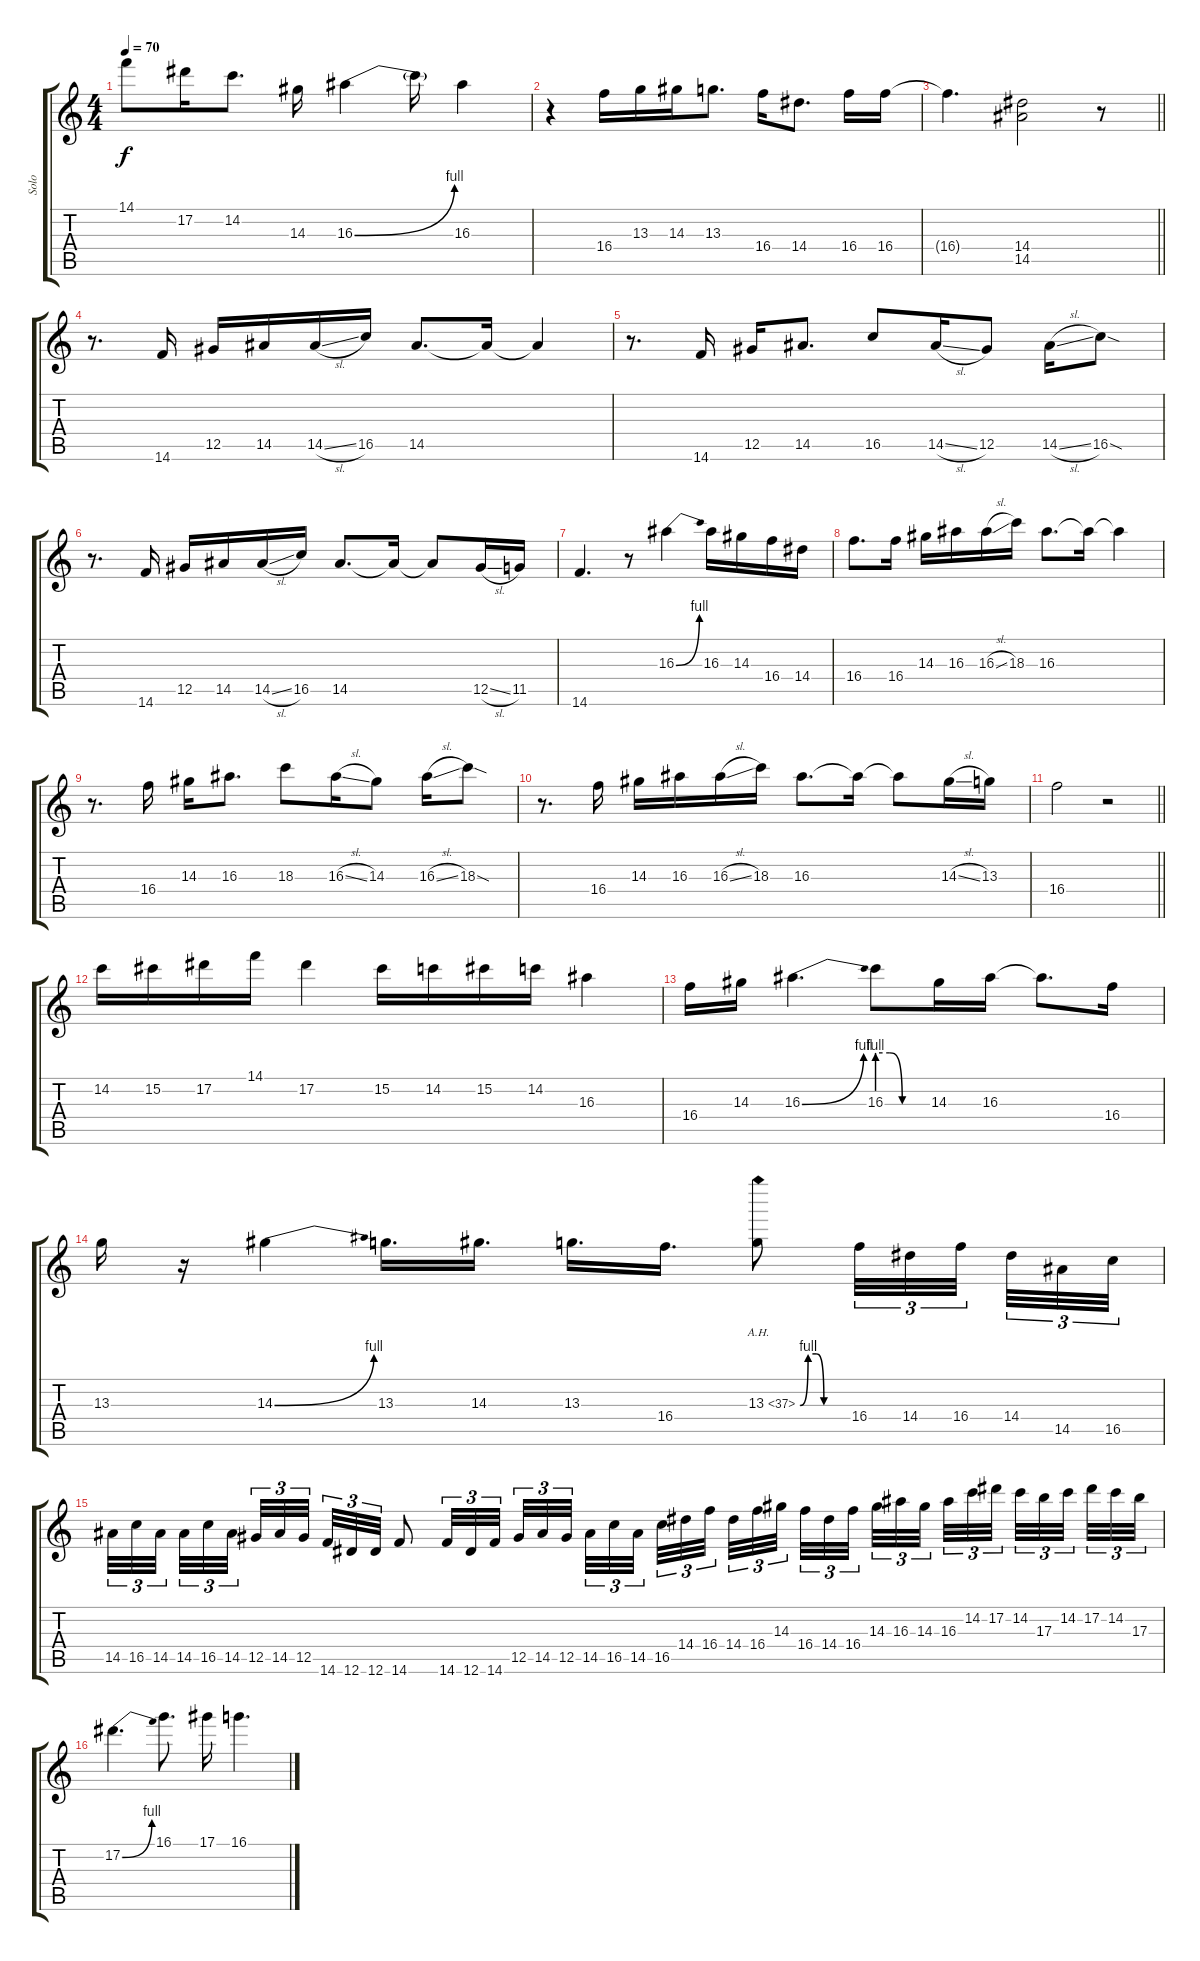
\track ("Solo" "Solo") {instrument overdrivenguitar}
\staff {score tabs}
\tuning (Eb4 Bb3 Gb3 Db3 Ab2 Eb2) {hide}
\ts (4 4)
\tempo 70
\clef g2
\ks c
14.1.8{dy f} 17.2.16 14.2.8{d} 14.3.16 16.3{be (bend 0 0 60 4)}.4 16.3{t}.16 16.3.4 |
r.4 16.4.16 13.3.16 14.3.16 13.3.8{d} 16.4.16 14.4.8{d} 16.4.16 16.4.16 |
\barLineRight lightlight
16.4{t}.4{d} (14.4 14.5).2 r.8 |
\section ("" "")
r.8{d} 14.6.16 12.5.16 14.5.16 14.5{sl}.16 16.5.16 14.5.8{d} 14.5{t}.16 14.5{t}.4 |
r.8{d} 14.6.16 12.5.16 14.5.8{d} 16.5.8 14.5{sl}.16 12.5.8 14.5{sl}.16 16.5{sod}.8 |
r.8{d} 14.6.16 12.5.16 14.5.16 14.5{sl}.16 16.5.16 14.5.8{d} 14.5{t}.16 14.5{t}.8 12.5{sl}.16 11.5.16 |
14.6.4{d} r.8 16.3{be (bend 0 0 60 4)}.4 16.3.16 14.3.16 16.4.16 14.4.16 |
16.4.8{d} 16.4.16 14.3.16 16.3.16 16.3{sl}.16 18.3.16 16.3.8{d} 16.3{t}.16 16.3{t}.4 |
r.8{d} 16.4.16 14.3.16 16.3.8{d} 18.3.8 16.3{sl}.16 14.3.8 16.3{sl}.16 18.3{sod}.8 |
r.8{d} 16.4.16 14.3.16 16.3.16 16.3{sl}.16 18.3.16 16.3.8{d} 16.3{t}.16 16.3{t}.8 14.3{sl}.16 13.3.16 |
\barLineRight lightlight
16.4.2 r.2 |
\section ("" "")
14.2.16 15.2.16 17.2.16 14.1.16 17.2.4 15.2.16 14.2.16 15.2.16 14.2.16 16.3.4 |
16.4.16 14.3.16 16.3{be (bend 0 0 60 4)}.4{d} 16.3{be (custom 0 4 15 4 30 0 60 0)}.8 14.3.16 16.3.16 16.3{t}.8{d} 16.4.16 |
13.3.16 r.16 14.3{be (bend 0 0 60 4)}.4 13.3.16{d} 14.3.16{d} 13.3.16{d} 16.4.16{d} 13.3{be (custom 0 0 10 4 20 4 30 0 60 0) ah 24}.8 16.4.32{tu (3 2)} 14.4.32{tu (3 2)} 16.4.32{tu (3 2) beam splitsecondary} 14.4.32{tu (3 2)} 14.5.32{tu (3 2)} 16.5.32{tu (3 2)} |
14.5.32{tu (3 2)} 16.5.32{tu (3 2)} 14.5.32{tu (3 2) beam splitsecondary} 14.5.32{tu (3 2)} 16.5.32{tu (3 2)} 14.5.32{tu (3 2) beam splitsecondary} 12.5.32{tu (3 2)} 14.5.32{tu (3 2)} 12.5.32{tu (3 2) beam splitsecondary} 14.6.32{tu (3 2)} 12.6.32{tu (3 2)} 12.6.32{tu (3 2)} 14.6.8 14.6.32{tu (3 2)} 12.6.32{tu (3 2)} 14.6.32{tu (3 2) beam splitsecondary} 12.5.32{tu (3 2)} 14.5.32{tu (3 2)} 12.5.32{tu (3 2)} 14.5.32{tu (3 2)} 16.5.32{tu (3 2)} 14.5.32{tu (3 2) beam splitsecondary} 16.5.32{tu (3 2)} 14.4.32{tu (3 2)} 16.4.32{tu (3 2) beam splitsecondary} 14.4.32{tu (3 2)} 16.4.32{tu (3 2)} 14.3.32{tu (3 2) beam splitsecondary} 16.4.32{tu (3 2)} 14.4.32{tu (3 2)} 16.4.32{tu (3 2)} 14.3.32{tu (3 2)} 16.3.32{tu (3 2)} 14.3.32{tu (3 2) beam splitsecondary} 16.3.32{tu (3 2)} 14.2.32{tu (3 2)} 17.2.32{tu (3 2) beam splitsecondary} 14.2.32{tu (3 2)} 17.3.32{tu (3 2)} 14.2.32{tu (3 2) beam splitsecondary} 17.2.32{tu (3 2)} 14.2.32{tu (3 2)} 17.3.32{tu (3 2)} |
17.2{be (bend 0 0 60 4)}.4{d} 16.1.8{d} 17.1.16 16.1.4{d}
